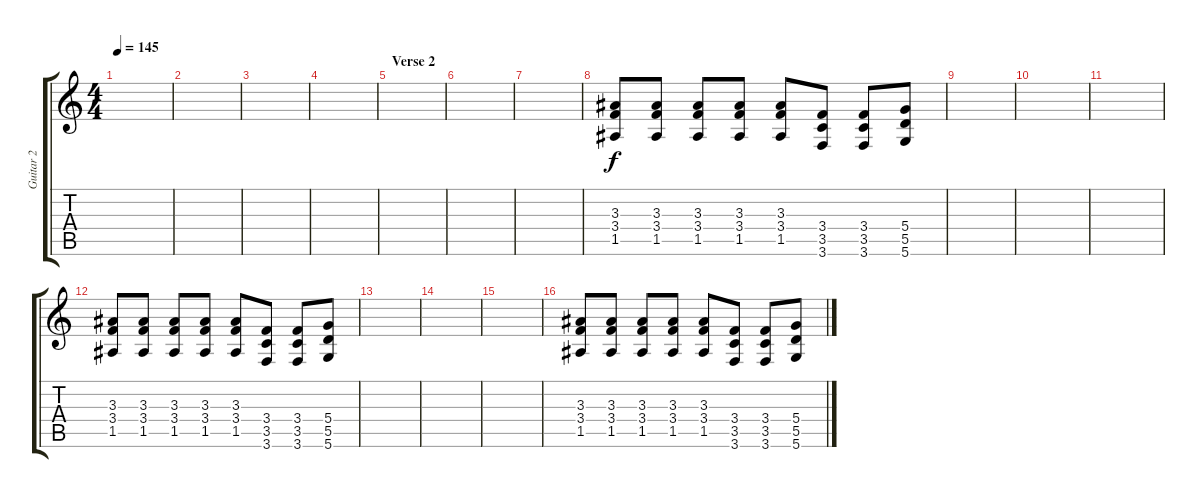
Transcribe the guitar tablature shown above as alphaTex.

\track ("Guitar 2" "Guitar 2") {instrument distortionguitar}
\staff {score tabs}
\tuning (E4 B3 G3 D3 A2 D2) {hide}
\ts (4 4)
\tempo 145
\clef g2
\ks c
|
|
|
|
\section ("" "Verse 2")
|
|
|
(3.3 3.4 1.5).8 (3.3 3.4 1.5).8 (3.3 3.4 1.5).8 (3.3 3.4 1.5).8 (3.3 3.4 1.5).8 (3.4 3.5 3.6).8 (3.4 3.5 3.6).8 (5.4 5.5 5.6).8 |
|
|
|
(3.3 3.4 1.5).8 (3.3 3.4 1.5).8 (3.3 3.4 1.5).8 (3.3 3.4 1.5).8 (3.3 3.4 1.5).8 (3.4 3.5 3.6).8 (3.4 3.5 3.6).8 (5.4 5.5 5.6).8 |
|
|
|
(3.3 3.4 1.5).8 (3.3 3.4 1.5).8 (3.3 3.4 1.5).8 (3.3 3.4 1.5).8 (3.3 3.4 1.5).8 (3.4 3.5 3.6).8 (3.4 3.5 3.6).8 (5.4 5.5 5.6).8
